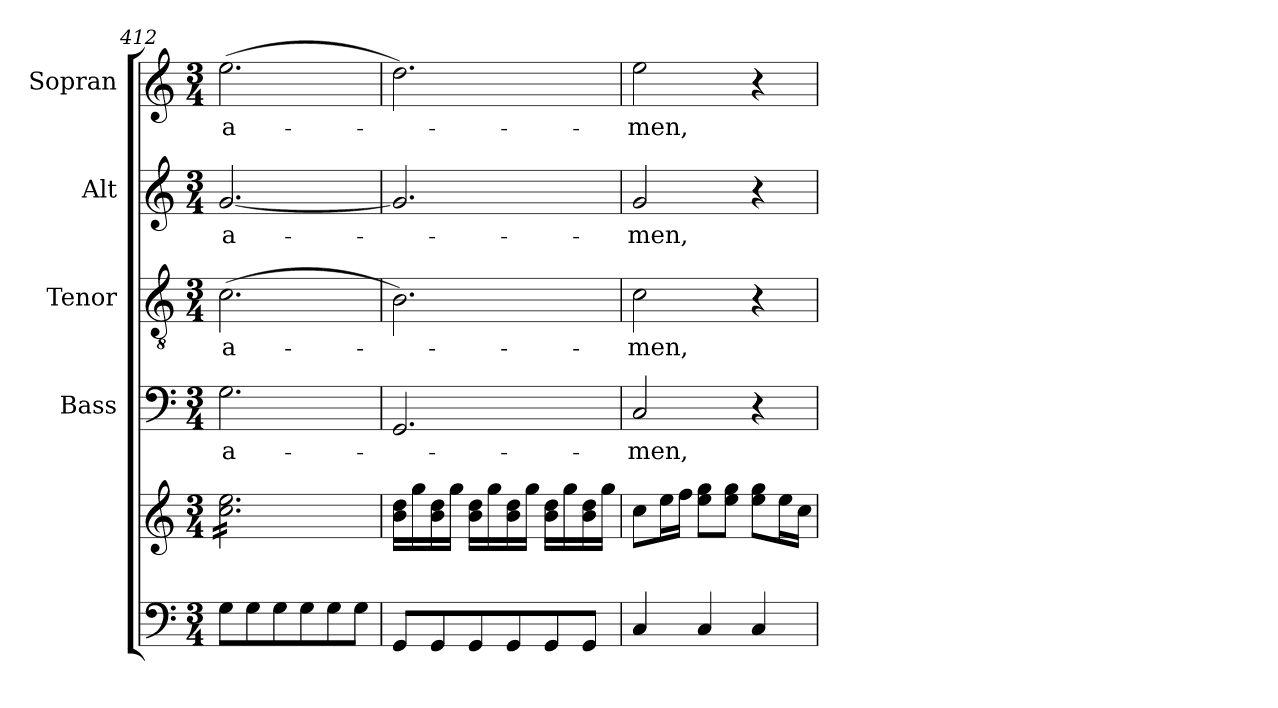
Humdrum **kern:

**kern	**kern	**kern	**text	**kern	**text	**kern	**text	**kern	**text
*part5	*part5	*part4	*part4	*part3	*part3	*part2	*part2	*part1	*part1
*staff6	*staff5	*staff4	*staff4	*staff3	*staff3	*staff2	*staff2	*staff1	*staff1
*	*	*I"Bass	*	*I"Tenor	*	*I"Alt	*	*I"Sopran	*
*	*	*I'B.	*	*I'T.	*	*I'A.	*	*I'S.	*
*clefF4	*clefG2	*clefF4	*	*clefGv2	*	*clefG2	*	*clefG2	*
*k[]	*k[]	*k[]	*	*k[]	*	*k[]	*	*k[]	*
*C:	*C:	*C:	*	*C:	*	*C:	*	*C:	*
*M3/4	*M3/4	*M3/4	*	*M3/4	*	*M3/4	*	*M3/4	*
=412	=412	=412	=412	=412	=412	=412	=412	=412	=412
!	!	!	!LO:LY:b	!	!LO:LY:b	!	!LO:LY:b	!	!LO:LY:b
*	*tremolo	*	*	*	*	*	*	*	*
8G\L	16cc\ 16ee\LL	2.G\	a-	(>2.c\	a-	[2.g/	a-	(>2.ee\	a-
.	16cc\ 16ee\	.	.	.	.	.	.	.	.
8G\	16cc\ 16ee\	.	.	.	.	.	.	.	.
.	16cc\ 16ee\	.	.	.	.	.	.	.	.
8G\	16cc\ 16ee\	.	.	.	.	.	.	.	.
.	16cc\ 16ee\	.	.	.	.	.	.	.	.
8G\	16cc\ 16ee\	.	.	.	.	.	.	.	.
.	16cc\ 16ee\	.	.	.	.	.	.	.	.
8G\	16cc\ 16ee\	.	.	.	.	.	.	.	.
.	16cc\ 16ee\	.	.	.	.	.	.	.	.
8G\J	16cc\ 16ee\	.	.	.	.	.	.	.	.
.	16cc\ 16ee\JJ	.	.	.	.	.	.	.	.
*	*Xtremolo	*	*	*	*	*	*	*	*
=413	=413	=413	=413	=413	=413	=413	=413	=413	=413
8GG/L	16b\ 16dd\LL	2.GG/	.	2.B\)	.	2.g/]	.	2.dd\)	.
.	16gg\	.	.	.	.	.	.	.	.
8GG/	16b\ 16dd\	.	.	.	.	.	.	.	.
.	16gg\JJ	.	.	.	.	.	.	.	.
8GG/	16b\ 16dd\LL	.	.	.	.	.	.	.	.
.	16gg\	.	.	.	.	.	.	.	.
8GG/	16b\ 16dd\	.	.	.	.	.	.	.	.
.	16gg\JJ	.	.	.	.	.	.	.	.
8GG/	16b\ 16dd\LL	.	.	.	.	.	.	.	.
.	16gg\	.	.	.	.	.	.	.	.
8GG/J	16b\ 16dd\	.	.	.	.	.	.	.	.
.	16gg\JJ	.	.	.	.	.	.	.	.
=414	=414	=414	=414	=414	=414	=414	=414	=414	=414
!	!	!	!LO:LY:b	!	!LO:LY:b	!	!LO:LY:b	!	!LO:LY:b
4C/	8cc\L	2C/	-men,	2c\	-men,	2g/	-men,	2ee\	-men,
.	16ee\L	.	.	.	.	.	.	.	.
.	16ff\JJ	.	.	.	.	.	.	.	.
4C/	8ee\ 8gg\L	.	.	.	.	.	.	.	.
.	8ee\ 8gg\J	.	.	.	.	.	.	.	.
4C/	8ee\ 8gg\L	4r	.	4r	.	4r	.	4r	.
.	16ee\L	.	.	.	.	.	.	.	.
.	16cc\JJ	.	.	.	.	.	.	.	.
=	=	=	=	=	=	=	=	=	=
*-	*-	*-	*-	*-	*-	*-	*-	*-	*-
